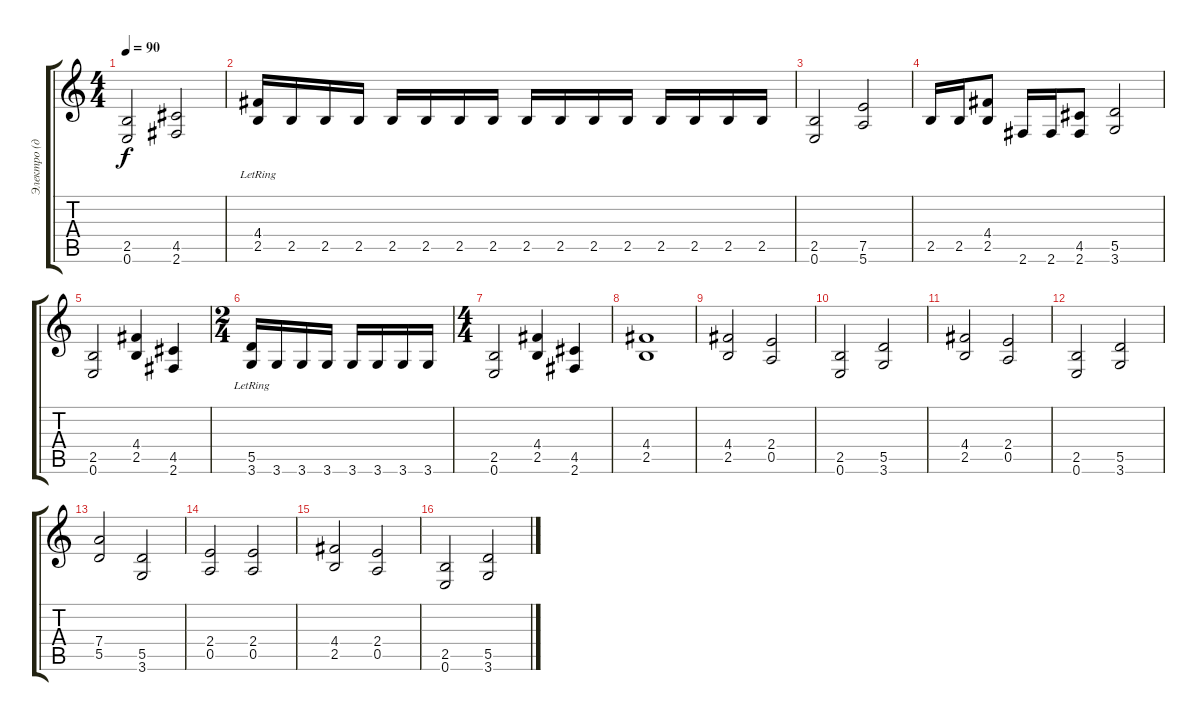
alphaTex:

\track ("Электро (дисторшн)" "Электро (д") {instrument distortionguitar}
\staff {score tabs}
\tuning (E4 B3 G3 D3 A2 E2) {hide}
\ts (4 4)
\tempo 90
\clef g2
\ks c
(2.5 0.6).2{dy f} (4.5 2.6).2 |
(4.4{lr} 2.5).16 2.5.16 2.5.16 2.5.16 2.5.16 2.5.16 2.5.16 2.5.16 2.5.16 2.5.16 2.5.16 2.5.16 2.5.16 2.5.16 2.5.16 2.5.16 |
(2.5 0.6).2 (7.5 5.6).2 |
2.5.16 2.5.16 (4.4 2.5).8 2.6.16 2.6.16 (4.5 2.6).8 (5.5 3.6).2 |
(2.5 0.6).2 (4.4 2.5).4 (4.5 2.6).4 |
\ts (2 4)
(5.5{lr} 3.6).16 3.6.16 3.6.16 3.6.16 3.6.16 3.6.16 3.6.16 3.6.16 |
\ts (4 4)
(2.5 0.6).2 (4.4 2.5).4 (4.5 2.6).4 |
(4.4 2.5).1 |
(4.4 2.5).2{volume 9} (2.4 0.5).2 |
(2.5 0.6).2 (5.5 3.6).2 |
(4.4 2.5).2 (2.4 0.5).2 |
(2.5 0.6).2 (5.5 3.6).2 |
(7.4 5.5).2 (5.5 3.6).2 |
(2.4 0.5).2 (2.4 0.5).2 |
(4.4 2.5).2 (2.4 0.5).2 |
(2.5 0.6).2 (5.5 3.6).2
